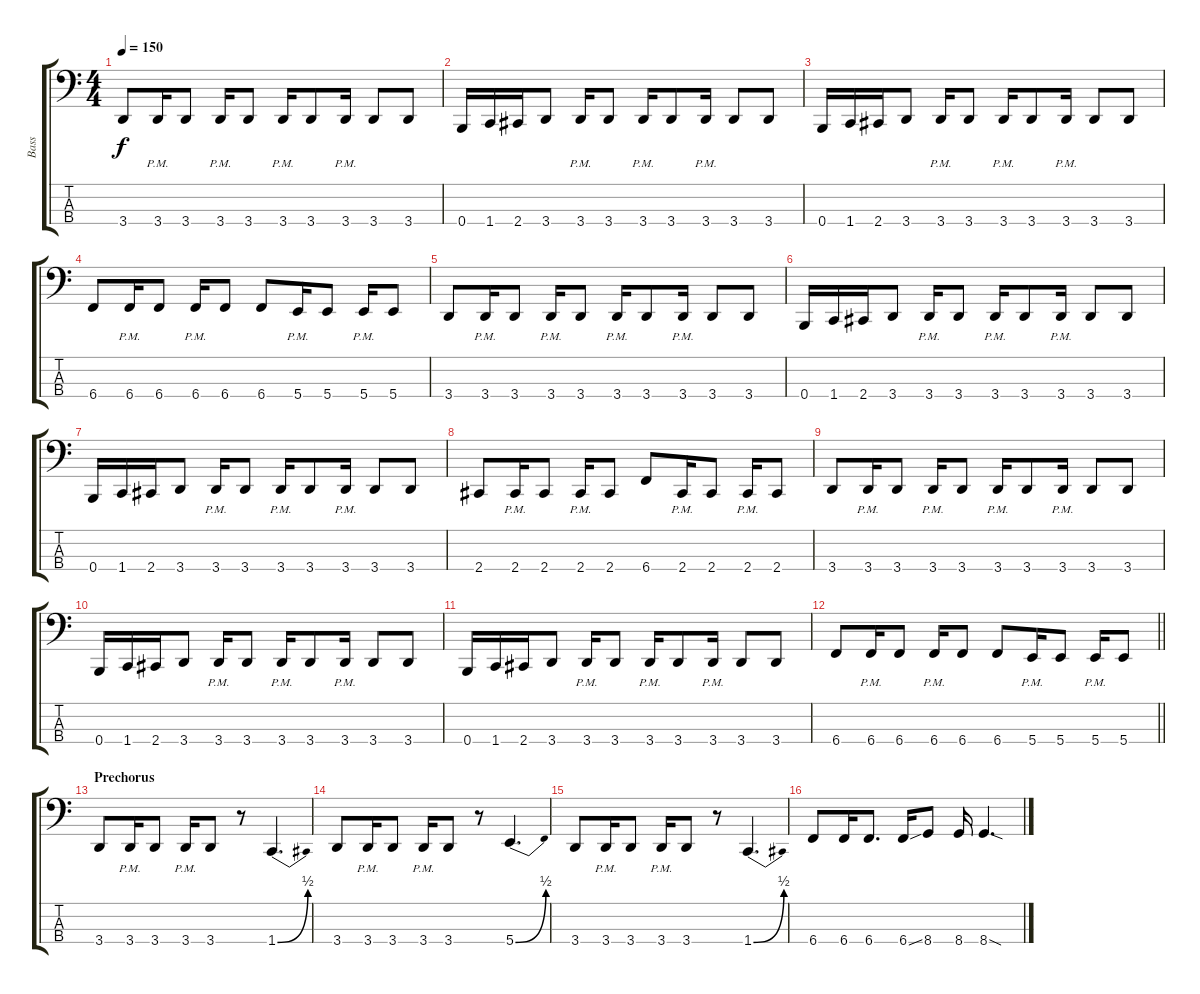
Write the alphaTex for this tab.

\track ("Bass" "Bass") {instrument electricbasspick}
\staff {score tabs}
\tuning (E2 B1 Gb1 B0) {hide}
\ts (4 4)
\tempo 150
\clef f4
\ks c
3.4.8{dy f} 3.4{pm}.16 3.4.8 3.4{pm}.16 3.4.8 3.4{pm}.16 3.4.8 3.4{pm}.16 3.4.8 3.4.8 |
0.4.16 1.4.16 2.4.16 3.4.8 3.4{pm}.16 3.4.8 3.4{pm}.16 3.4.8 3.4{pm}.16 3.4.8 3.4.8 |
0.4.16 1.4.16 2.4.16 3.4.8 3.4{pm}.16 3.4.8 3.4{pm}.16 3.4.8 3.4{pm}.16 3.4.8 3.4.8 |
6.4.8 6.4{pm}.16 6.4.8 6.4{pm}.16 6.4.8 6.4.8 5.4{pm}.16 5.4.8 5.4{pm}.16 5.4.8 |
3.4.8 3.4{pm}.16 3.4.8 3.4{pm}.16 3.4.8 3.4{pm}.16 3.4.8 3.4{pm}.16 3.4.8 3.4.8 |
0.4.16 1.4.16 2.4.16 3.4.8 3.4{pm}.16 3.4.8 3.4{pm}.16 3.4.8 3.4{pm}.16 3.4.8 3.4.8 |
0.4.16 1.4.16 2.4.16 3.4.8 3.4{pm}.16 3.4.8 3.4{pm}.16 3.4.8 3.4{pm}.16 3.4.8 3.4.8 |
2.4.8 2.4{pm}.16 2.4.8 2.4{pm}.16 2.4.8 6.4.8 2.4{pm}.16 2.4.8 2.4{pm}.16 2.4.8 |
3.4.8 3.4{pm}.16 3.4.8 3.4{pm}.16 3.4.8 3.4{pm}.16 3.4.8 3.4{pm}.16 3.4.8 3.4.8 |
0.4.16 1.4.16 2.4.16 3.4.8 3.4{pm}.16 3.4.8 3.4{pm}.16 3.4.8 3.4{pm}.16 3.4.8 3.4.8 |
0.4.16 1.4.16 2.4.16 3.4.8 3.4{pm}.16 3.4.8 3.4{pm}.16 3.4.8 3.4{pm}.16 3.4.8 3.4.8 |
\barLineRight lightlight
6.4.8 6.4{pm}.16 6.4.8 6.4{pm}.16 6.4.8 6.4.8 5.4{pm}.16 5.4.8 5.4{pm}.16 5.4.8 |
\section ("" "Prechorus")
3.4.8 3.4{pm}.16 3.4.8 3.4{pm}.16 3.4.8 r.8 1.4{be (bend 0 0 60 2)}.4{d} |
3.4.8 3.4{pm}.16 3.4.8 3.4{pm}.16 3.4.8 r.8 5.4{be (bend 0 0 60 2)}.4{d} |
3.4.8 3.4{pm}.16 3.4.8 3.4{pm}.16 3.4.8 r.8 1.4{be (bend 0 0 60 2)}.4{d} |
6.4.8 6.4.16 6.4.8{d} 6.4{ss}.16 8.4.8 8.4.16 8.4{sod}.4{d}
